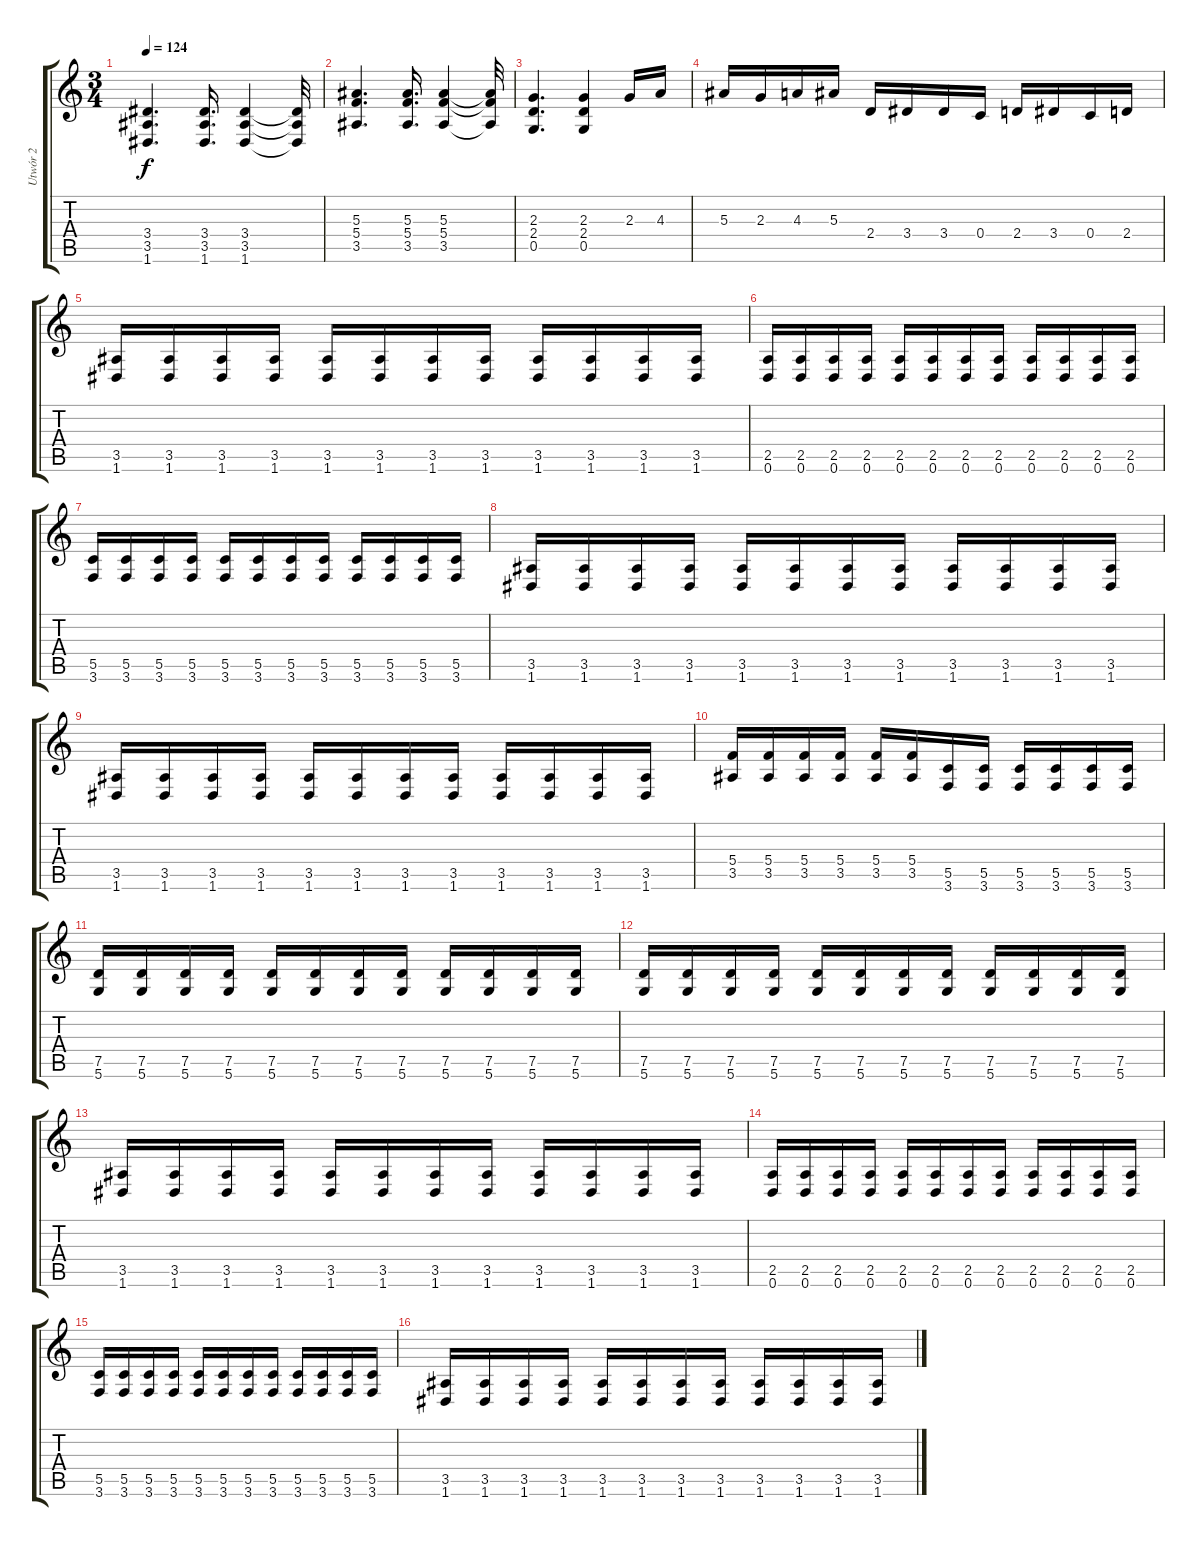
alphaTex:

\track ("Utwór 2" "Utwór 2") {instrument distortionguitar}
\staff {score tabs}
\tuning (D4 A3 F3 C3 G2 D2) {hide}
\ts (3 4)
\tempo 124
\clef g2
\ks c
(3.4 3.5 1.6).4{d dy f} (3.4 3.5 1.6).16{d} (3.4 3.5 1.6).4 (3.4{t} 3.5{t} 1.6{t}).32 |
(5.3 5.4 3.5).4{d} (5.3 5.4 3.5).16{d} (5.3 5.4 3.5).4 (5.3{t} 5.4{t} 3.5{t}).32 |
(2.3 2.4 0.5).4{d} (2.3 2.4 0.5).4 2.3.16 4.3.16 |
5.3.16 2.3.16 4.3.16 5.3.16 2.4.16 3.4.16 3.4.16 0.4.16 2.4.16 3.4.16 0.4.16 2.4.16 |
(3.5 1.6).16 (3.5 1.6).16 (3.5 1.6).16 (3.5 1.6).16 (3.5 1.6).16 (3.5 1.6).16 (3.5 1.6).16 (3.5 1.6).16 (3.5 1.6).16 (3.5 1.6).16 (3.5 1.6).16 (3.5 1.6).16 |
(2.5 0.6).16 (2.5 0.6).16 (2.5 0.6).16 (2.5 0.6).16 (2.5 0.6).16 (2.5 0.6).16 (2.5 0.6).16 (2.5 0.6).16 (2.5 0.6).16 (2.5 0.6).16 (2.5 0.6).16 (2.5 0.6).16 |
(5.5 3.6).16 (5.5 3.6).16 (5.5 3.6).16 (5.5 3.6).16 (5.5 3.6).16 (5.5 3.6).16 (5.5 3.6).16 (5.5 3.6).16 (5.5 3.6).16 (5.5 3.6).16 (5.5 3.6).16 (5.5 3.6).16 |
(3.5 1.6).16 (3.5 1.6).16 (3.5 1.6).16 (3.5 1.6).16 (3.5 1.6).16 (3.5 1.6).16 (3.5 1.6).16 (3.5 1.6).16 (3.5 1.6).16 (3.5 1.6).16 (3.5 1.6).16 (3.5 1.6).16 |
(3.5 1.6).16 (3.5 1.6).16 (3.5 1.6).16 (3.5 1.6).16 (3.5 1.6).16 (3.5 1.6).16 (3.5 1.6).16 (3.5 1.6).16 (3.5 1.6).16 (3.5 1.6).16 (3.5 1.6).16 (3.5 1.6).16 |
(5.4 3.5).16 (5.4 3.5).16 (5.4 3.5).16 (5.4 3.5).16 (5.4 3.5).16 (5.4 3.5).16 (5.5 3.6).16 (5.5 3.6).16 (5.5 3.6).16 (5.5 3.6).16 (5.5 3.6).16 (5.5 3.6).16 |
(7.5 5.6).16 (7.5 5.6).16 (7.5 5.6).16 (7.5 5.6).16 (7.5 5.6).16 (7.5 5.6).16 (7.5 5.6).16 (7.5 5.6).16 (7.5 5.6).16 (7.5 5.6).16 (7.5 5.6).16 (7.5 5.6).16 |
(7.5 5.6).16 (7.5 5.6).16 (7.5 5.6).16 (7.5 5.6).16 (7.5 5.6).16 (7.5 5.6).16 (7.5 5.6).16 (7.5 5.6).16 (7.5 5.6).16 (7.5 5.6).16 (7.5 5.6).16 (7.5 5.6).16 |
(3.5 1.6).16 (3.5 1.6).16 (3.5 1.6).16 (3.5 1.6).16 (3.5 1.6).16 (3.5 1.6).16 (3.5 1.6).16 (3.5 1.6).16 (3.5 1.6).16 (3.5 1.6).16 (3.5 1.6).16 (3.5 1.6).16 |
(2.5 0.6).16 (2.5 0.6).16 (2.5 0.6).16 (2.5 0.6).16 (2.5 0.6).16 (2.5 0.6).16 (2.5 0.6).16 (2.5 0.6).16 (2.5 0.6).16 (2.5 0.6).16 (2.5 0.6).16 (2.5 0.6).16 |
(5.5 3.6).16 (5.5 3.6).16 (5.5 3.6).16 (5.5 3.6).16 (5.5 3.6).16 (5.5 3.6).16 (5.5 3.6).16 (5.5 3.6).16 (5.5 3.6).16 (5.5 3.6).16 (5.5 3.6).16 (5.5 3.6).16 |
(3.5 1.6).16 (3.5 1.6).16 (3.5 1.6).16 (3.5 1.6).16 (3.5 1.6).16 (3.5 1.6).16 (3.5 1.6).16 (3.5 1.6).16 (3.5 1.6).16 (3.5 1.6).16 (3.5 1.6).16 (3.5 1.6).16
